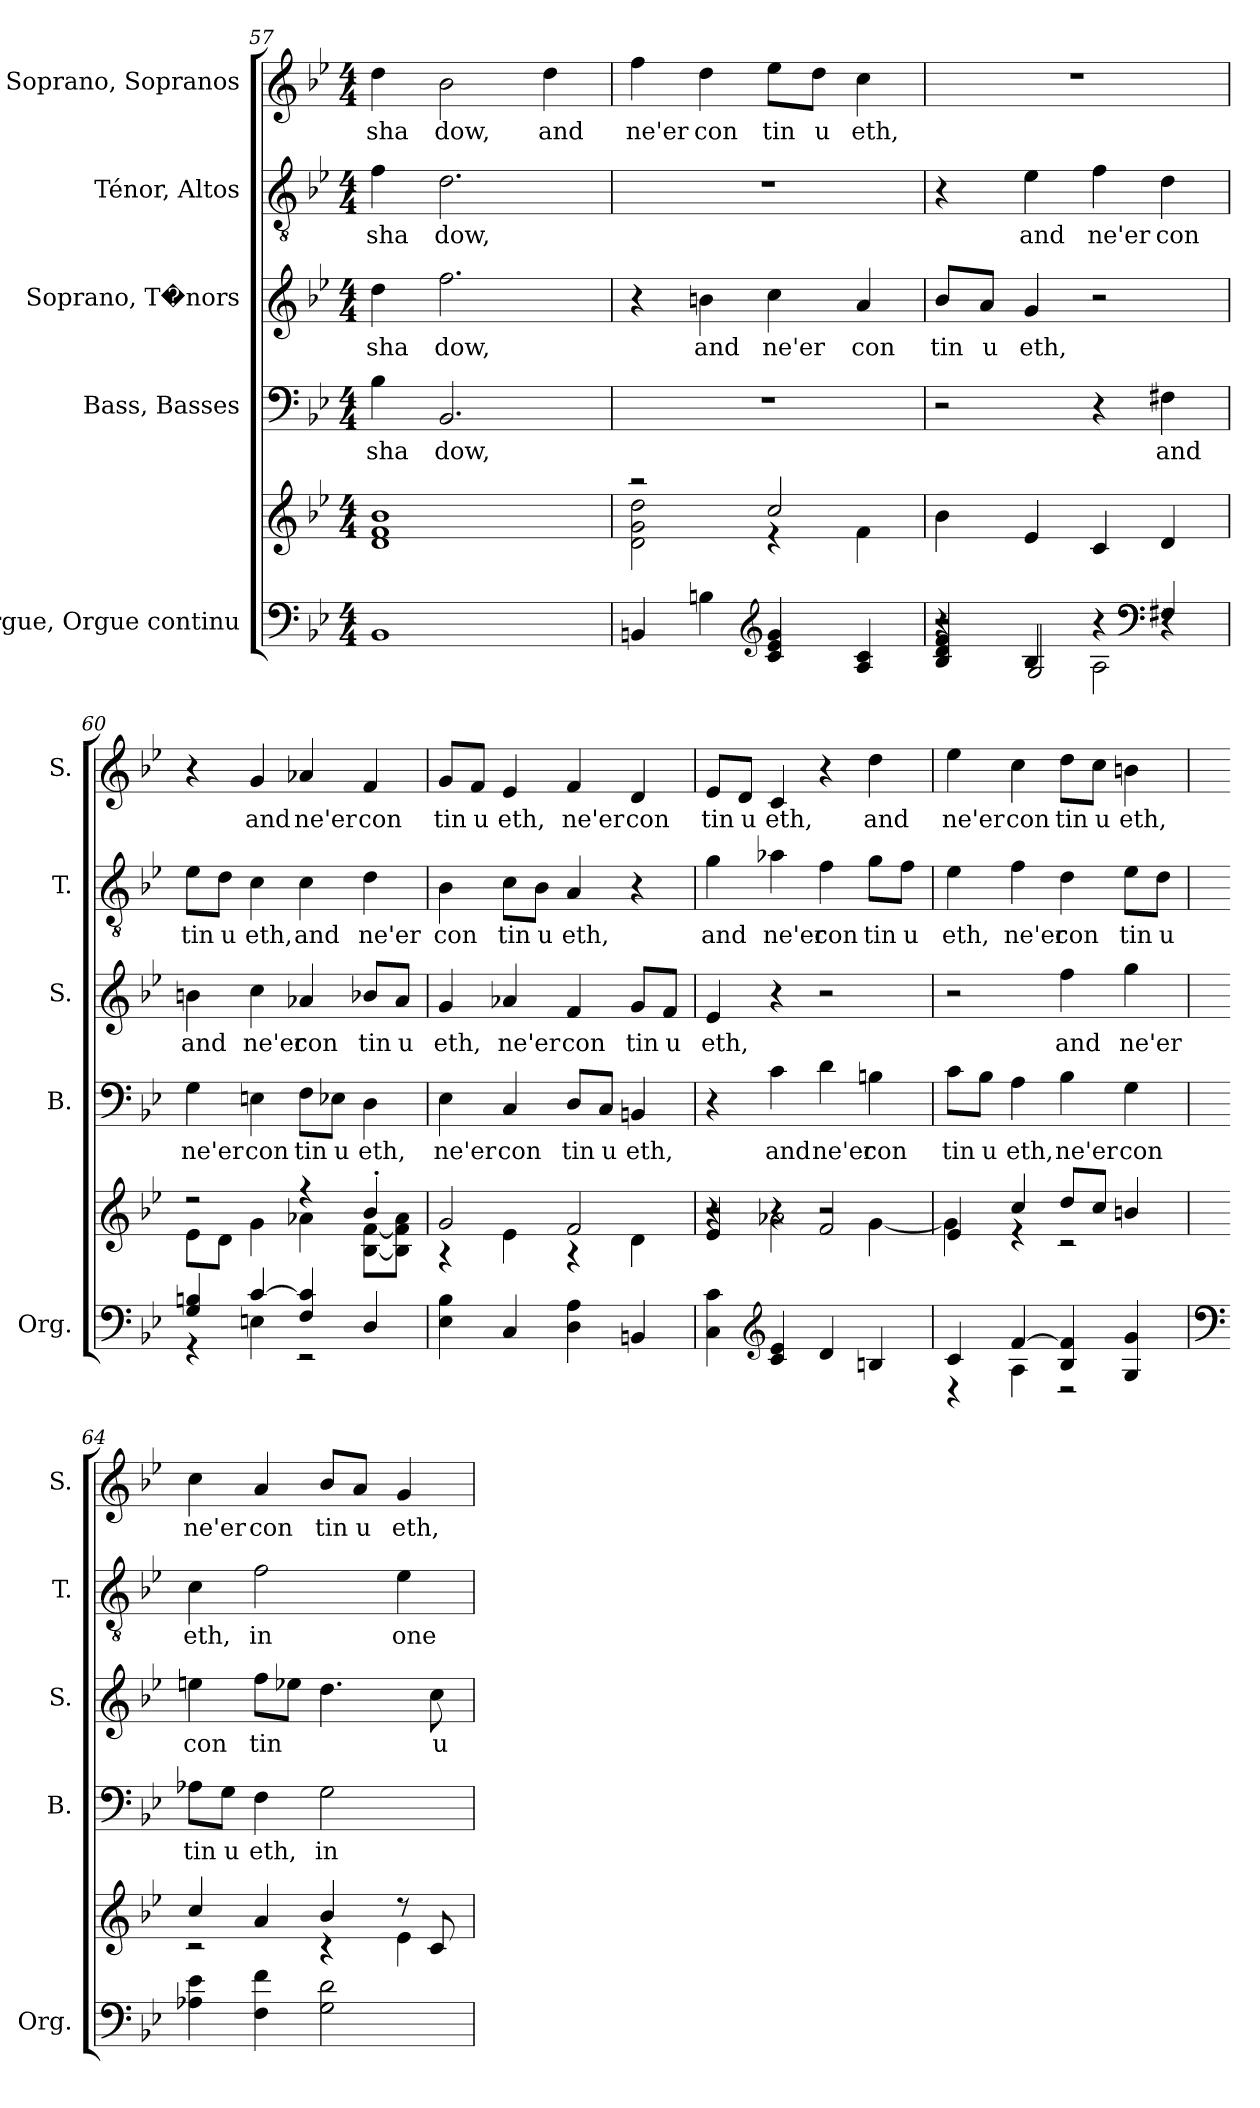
**kern	**kern	**kern	**text	**kern	**text	**kern	**text	**kern	**text
*part5	*part5	*part4	*part4	*part3	*part3	*part2	*part2	*part1	*part1
*staff6	*staff5	*staff4	*staff4	*staff3	*staff3	*staff2	*staff2	*staff1	*staff1
*I"Orgue, Orgue continu	*	*I"Bass, Basses	*	*I"Soprano, T�nors	*	*I"Ténor, Altos	*	*I"Soprano, Sopranos	*
*I'Org.	*	*I'B.	*	*I'S.	*	*I'T.	*	*I'S.	*
*clefF4	*clefG2	*clefF4	*	*clefG2	*	*clefGv2	*	*clefG2	*
*k[b-e-]	*k[b-e-]	*k[b-e-]	*	*k[b-e-]	*	*k[b-e-]	*	*k[b-e-]	*
*M4/4	*M4/4	*M4/4	*	*M4/4	*	*M4/4	*	*M4/4	*
=57	=57	=57	=57	=57	=57	=57	=57	=57	=57
!	!	!	!LO:LY:b	!	!LO:LY:b	!	!LO:LY:b	!	!LO:LY:b
1BB-	1d 1f 1b-	4B-\	sha	4dd\	sha	4f\	sha	4dd\	sha
!	!	!	!LO:LY:b	!	!LO:LY:b	!	!LO:LY:b	!	!LO:LY:b
.	.	2.BB-/	dow,	2.ff\	dow,	2.d\	dow,	2b-\	dow,
!	!	!	!	!	!	!	!	!	!LO:LY:b
.	.	.	.	.	.	.	.	4dd\	and
=58	=58	=58	=58	=58	=58	=58	=58	=58	=58
*	*^	*	*	*	*	*	*	*	*
!	!	!	!	!	!	!	!	!	!	!LO:LY:b
4BBn/	2r	2d\ 2g\ 2dd\	1r	.	4r	.	1r	.	4ff\	ne'er
!	!	!	!	!	!	!LO:LY:b	!	!	!	!LO:LY:b
4Bn\	.	.	.	.	4bn\	and	.	.	4dd\	con
*clefG2	*	*	*	*	*	*	*	*	*	*
!	!	!	!	!	!	!LO:LY:b	!	!	!	!LO:LY:b
4c/ 4e-/ 4g/	2cc/	4r	.	.	4cc\	ne'er	.	.	8ee-\L	tin
!	!	!	!	!	!	!	!	!	!	!LO:LY:b
.	.	.	.	.	.	.	.	.	8dd\J	u
!	!	!	!	!	!	!LO:LY:b	!	!	!	!LO:LY:b
4A/ 4c/	.	4f\	.	.	4a/	con	.	.	4cc\	eth,
=59	=59	=59	=59	=59	=59	=59	=59	=59	=59	=59
*^	*	*	*	*	*	*	*	*	*	*
*	*^	*	*	*	*	*	*	*	*	*	*
!	!	!	!	!	!	!	!	!LO:LY:b	!	!	!	!
*	*	*	*v	*v	*	*	*	*	*	*	*	*
4B-/ 4d/ 4f/	2r	4r	4b-\	2r	.	8b-/L	tin	4r	.	1r	.
!	!	!	!	!	!	!	!LO:LY:b	!	!	!	!
.	.	.	.	.	.	8a/J	u	.	.	.	.
!	!	!	!	!	!	!	!LO:LY:b	!	!LO:LY:b	!	!
4B-/	.	2G/	4e-/	.	.	4g/	eth,	4e-\	and	.	.
!	!	!	!	!	!	!	!	!	!LO:LY:b	!	!
4r	2A\	.	4c/	4r	.	2r	.	4f\	ne'er	.	.
*clefF4	*	*	*	*	*	*	*	*	*	*	*
!	!	!	!	!	!LO:LY:b	!	!	!	!LO:LY:b	!	!
4F#X/	.	4r	4d/	4F#X\	and	.	.	4d\	con	.	.
!!LO:LB:g=z
=60	=60	=60	=60	=60	=60	=60	=60	=60	=60	=60	=60
*	*	*	*^	*	*	*	*	*	*	*	*
!	!	!	!	!	!	!LO:LY:b	!	!LO:LY:b	!	!LO:LY:b	!	!
*	*v	*v	*	*	*	*	*	*	*	*	*	*
4G/ 4Bn/	4r	2r	8e-\L	4G\	ne'er	4bn\	and	8e-\L	tin	4r	.
!	!	!	!	!	!	!	!	!	!LO:LY:b	!	!
.	.	.	8d\J	.	.	.	.	8d\J	u	.	.
!	!	!	!	!	!LO:LY:b	!	!LO:LY:b	!	!LO:LY:b	!	!LO:LY:b
[4c/	4En\	.	4g\	4En\	con	4cc\	ne'er	4c\	eth,	4g/	and
!	!	!	!	!	!LO:LY:b	!	!LO:LY:b	!	!LO:LY:b	!	!LO:LY:b
4F/ 4c/]	2r	4r	4a-X\	8F\L	tin	4a-X/	con	4c\	and	4a-X/	ne'er
!	!	!	!	!	!LO:LY:b	!	!	!	!	!	!
.	.	.	.	8E-X\J	u	.	.	.	.	.	.
!	!	!	!	!	!LO:LY:b	!	!LO:LY:b	!	!LO:LY:b	!	!LO:LY:b
4D/	.	4b-'/	[8B-\ [8f\L	4D\	eth,	8b-X/L	tin	4d\	ne'er	4f/	con
!	!	!	!	!	!	!	!LO:LY:b	!	!	!	!
.	.	.	8B-\] 8f\] 8a-\J	.	.	8a-/J	u	.	.	.	.
*v	*v	*	*	*	*	*	*	*	*	*	*
=61	=61	=61	=61	=61	=61	=61	=61	=61	=61	=61
!	!	!	!	!LO:LY:b	!	!LO:LY:b	!	!LO:LY:b	!	!LO:LY:b
4E-\ 4B-\	2g/	4r	4E-\	ne'er	4g/	eth,	4B-\	con	8g/L	tin
!	!	!	!	!	!	!	!	!	!	!LO:LY:b
.	.	.	.	.	.	.	.	.	8f/J	u
!	!	!	!	!LO:LY:b	!	!LO:LY:b	!	!LO:LY:b	!	!LO:LY:b
4C/	.	4e-\	4C/	con	4a-X/	ne'er	8c\L	tin	4e-/	eth,
!	!	!	!	!	!	!	!	!LO:LY:b	!	!
.	.	.	.	.	.	.	8B-\J	u	.	.
!	!	!	!	!LO:LY:b	!	!LO:LY:b	!	!LO:LY:b	!	!LO:LY:b
4D\ 4A\	2f/	4r	8D/L	tin	4f/	con	4A/	eth,	4f/	ne'er
!	!	!	!	!LO:LY:b	!	!	!	!	!	!
.	.	.	8C/J	u	.	.	.	.	.	.
!	!	!	!	!LO:LY:b	!	!LO:LY:b	!	!	!	!LO:LY:b
4BBn/	.	4d\	4BBn/	eth,	8g/L	tin	4r	.	4d/	con
!	!	!	!	!	!	!LO:LY:b	!	!	!	!
.	.	.	.	.	8f/J	u	.	.	.	.
=62	=62	=62	=62	=62	=62	=62	=62	=62	=62	=62
*	*	*^	*	*	*	*	*	*	*	*
!	!	!	!	!	!	!	!LO:LY:b	!	!LO:LY:b	!	!LO:LY:b
4C\ 4c\	4e-/	4r	2r	4r	.	4e-/	eth,	4g\	and	8e-/L	tin
!	!	!	!	!	!	!	!	!	!	!	!LO:LY:b
.	.	.	.	.	.	.	.	.	.	8d/J	u
*clefG2	*	*	*	*	*	*	*	*	*	*	*
!	!	!	!	!	!LO:LY:b	!	!	!	!LO:LY:b	!	!LO:LY:b
4c/ 4e-/	4r	2a-X\	.	4c\	and	4r	.	4a-X\	ne'er	4c/	eth,
!	!	!	!	!	!LO:LY:b	!	!	!	!LO:LY:b	!	!
4d/	2r	.	2f/	4d\	ne'er	2r	.	4f\	con	4r	.
!	!	!	!	!	!LO:LY:b	!	!	!	!LO:LY:b	!	!LO:LY:b
4Bn/	.	[4g\	.	4Bn\	con	.	.	8g\L	tin	4dd\	and
!	!	!	!	!	!	!	!	!	!LO:LY:b	!	!
.	.	.	.	.	.	.	.	8f\J	u	.	.
*	*	*v	*v	*	*	*	*	*	*	*	*
=63	=63	=63	=63	=63	=63	=63	=63	=63	=63	=63
*^	*	*	*	*	*	*	*	*	*	*
!	!	!	!	!	!LO:LY:b	!	!	!	!LO:LY:b	!	!LO:LY:b
4c/	4r	4e-/	4g\]	8c\L	tin	2r	.	4e-\	eth,	4ee-\	ne'er
!	!	!	!	!	!LO:LY:b	!	!	!	!	!	!
.	.	.	.	8B-\J	u	.	.	.	.	.	.
!	!	!	!	!	!LO:LY:b	!	!	!	!LO:LY:b	!	!LO:LY:b
[4f/	4A\	4cc/	4r	4A\	eth,	.	.	4f\	ne'er	4cc\	con
!	!	!	!	!	!LO:LY:b	!	!LO:LY:b	!	!LO:LY:b	!	!LO:LY:b
4B-/ 4f/]	2r	8dd/L	2r	4B-\	ne'er	4ff\	and	4d\	con	8dd\L	tin
!	!	!	!	!	!	!	!	!	!	!	!LO:LY:b
.	.	8cc/J	.	.	.	.	.	.	.	8cc\J	u
!	!	!	!	!	!LO:LY:b	!	!LO:LY:b	!	!LO:LY:b	!	!LO:LY:b
4G/ 4g/	.	4bn/	.	4G\	con	4gg\	ne'er	8e-\L	tin	4bn\	eth,
!	!	!	!	!	!	!	!	!	!LO:LY:b	!	!
.	.	.	.	.	.	.	.	8d\J	u	.	.
*v	*v	*	*	*	*	*	*	*	*	*	*
!!LO:PB:g=z
=64	=64	=64	=64	=64	=64	=64	=64	=64	=64	=64
*clefF4	*	*	*	*	*	*	*	*	*	*
!	!	!	!	!LO:LY:b	!	!LO:LY:b	!	!LO:LY:b	!	!LO:LY:b
*	*	*	*	*	*	*	*	*	*^	*
4A-X\ 4e-\	4cc/	2r	8A-X\L	tin	4een\	con	4c\	eth,	4cc\	2ryy	ne'er
!	!	!	!	!LO:LY:b	!	!	!	!	!	!	!
.	.	.	8G\J	u	.	.	.	.	.	.	.
!	!	!	!	!LO:LY:b	!	!LO:LY:b	!	!LO:LY:b	!	!	!LO:LY:b
4F\ 4f\	4a/	.	4F\	eth,	8ff\L	tin	2f\	in	4a/	.	con
.	.	.	.	.	8ee-X\J	.	.	.	.	.	.
*	*	*	*	*	*	*	*	*	*MM69	*	*
!	!	!	!	!LO:LY:b	!	!	!	!	!	!	!LO:LY:b
2G\ 2d\	4b-/	4r	2G\	in	4.dd\	.	.	.	8b-/L	8.ryy	tin
!	!	!	!	!	!	!	!	!	!	!	!LO:LY:b
.	.	.	.	.	.	.	.	.	8a/J	.	u
*	*	*	*	*	*	*	*	*	*MM68	*	*
.	.	.	.	.	.	.	.	.	.	4ryy	.
*	*	*	*	*	*	*	*	*	*MM67	*	*
!	!	!	!	!	!	!	!	!LO:LY:b	!	!	!LO:LY:b
.	8r	4e-\	.	.	.	.	4e-\	one	4g/	.	eth,
!	!	!	!	!	!	!LO:LY:b	!	!	!	!	!
.	8c/	.	.	.	8cc\	u	.	.	.	.	.
*	*	*	*	*	*	*	*	*	*MM66	*	*
.	.	.	.	.	.	.	.	.	.	16ryy	.
*	*v	*v	*	*	*	*	*	*	*v	*v	*
=	=	=	=	=	=	=	=	=	=
*-	*-	*-	*-	*-	*-	*-	*-	*-	*-
